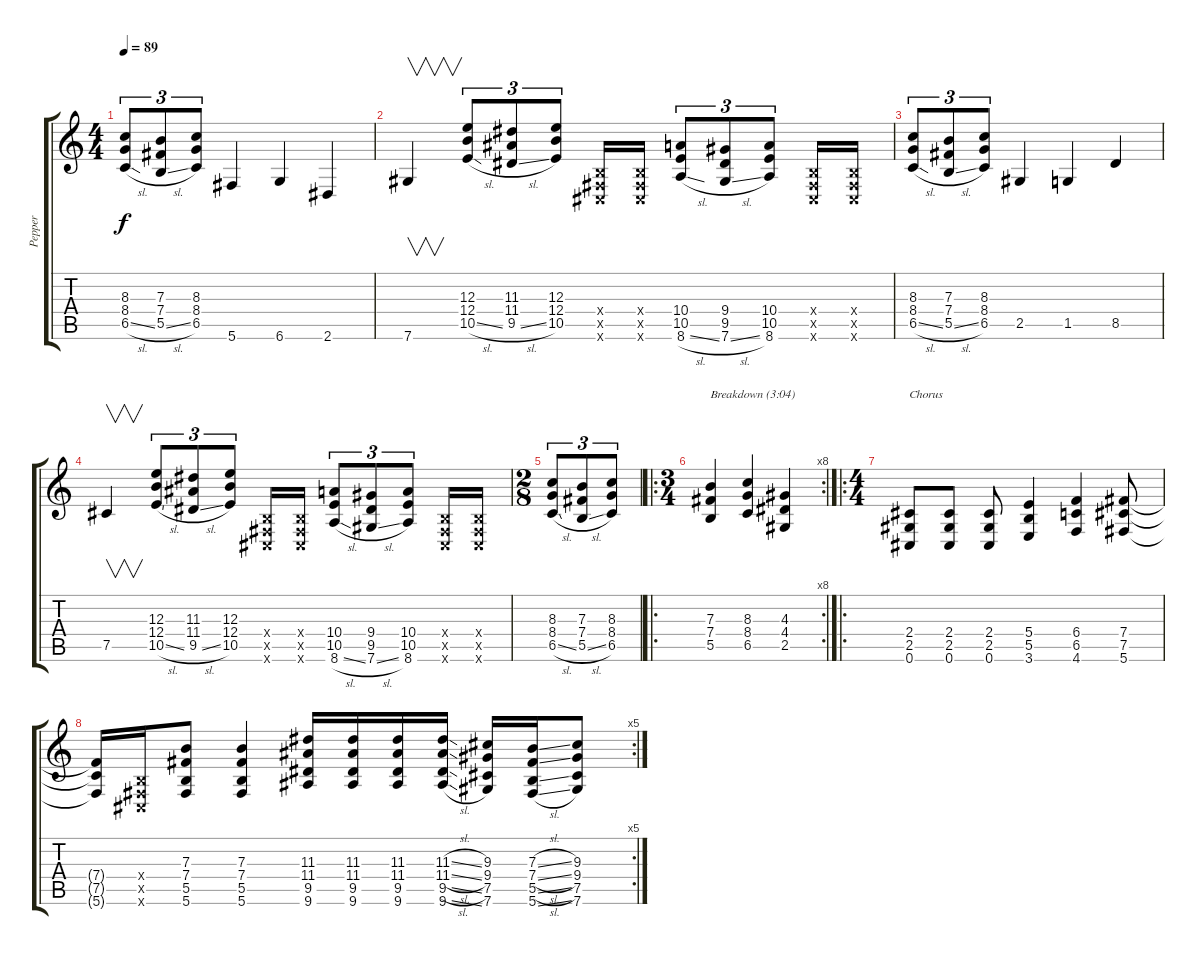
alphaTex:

\track ("Pepper" "Pepper") {instrument distortionguitar}
\staff {score tabs}
\tuning (Db4 Ab3 E3 B2 Gb2 Db2) {hide}
\ts (4 4)
\tempo 89
\clef g2
\ks c
(8.3 8.4 6.5{sl}).8{tu (3 2) dy f} (7.3 7.4 5.5{sl}).8{tu (3 2)} (8.3 8.4 6.5).8{tu (3 2)} 5.6.4 6.6.4 2.6.4 |
7.6.4{v} (12.3 12.4 10.5{sl}).8{tu (3 2)} (11.3 11.4 9.5{sl}).8{tu (3 2)} (12.3 12.4 10.5).8{tu (3 2)} (0.4{x} 0.5{x} 0.6{x}).16 (0.4{x} 0.5{x} 0.6{x}).16 (10.4 10.5 8.6{sl}).8{tu (3 2)} (9.4 9.5 7.6{sl}).8{tu (3 2)} (10.4 10.5 8.6).8{tu (3 2)} (0.4{x} 0.5{x} 0.6{x}).16 (0.4{x} 0.5{x} 0.6{x}).16 |
(8.3 8.4 6.5{sl}).8{tu (3 2)} (7.3 7.4 5.5{sl}).8{tu (3 2)} (8.3 8.4 6.5).8{tu (3 2)} 2.5.4 1.5.4 8.5.4 |
7.5.4{v} (12.3 12.4 10.5{sl}).8{tu (3 2)} (11.3 11.4 9.5{sl}).8{tu (3 2)} (12.3 12.4 10.5).8{tu (3 2)} (0.4{x} 0.5{x} 0.6{x}).16 (0.4{x} 0.5{x} 0.6{x}).16 (10.4 10.5 8.6{sl}).8{tu (3 2)} (9.4 9.5 7.6{sl}).8{tu (3 2)} (10.4 10.5 8.6).8{tu (3 2)} (0.4{x} 0.5{x} 0.6{x}).16 (0.4{x} 0.5{x} 0.6{x}).16 |
\ts (2 8)
(8.3 8.4 6.5{sl}).8{tu (3 2)} (7.3 7.4 5.5{sl}).8{tu (3 2)} (8.3 8.4 6.5).8{tu (3 2)} |
\ro
\rc 8
\ts (3 4)
(7.3 7.4 5.5).4{txt "Breakdown (3:04)"} (8.3 8.4 6.5).4 (4.3 4.4 2.5).4 |
\ro
\ts (4 4)
(2.4 2.5 0.6).8{txt "Chorus"} (2.4 2.5 0.6).8 (2.4 2.5 0.6).8 (5.4 5.5 3.6).4 (6.4 6.5 4.6).4 (7.4 7.5 5.6).8 |
\rc 5
(7.4{t} 7.5{t} 5.6{t}).16 (0.4{x} 0.5{x} 0.6{x}).16 (7.3 7.4 5.5 5.6).8 (7.3 7.4 5.5 5.6).4 (11.3 11.4 9.5 9.6).16 (11.3 11.4 9.5 9.6).16 (11.3 11.4 9.5 9.6).16 (11.3{sl} 11.4{sl} 9.5{sl} 9.6{sl}).16 (9.3 9.4 7.5 7.6).16 (7.3{sl} 7.4{sl} 5.5{sl} 5.6{sl}).16 (9.3 9.4 7.5 7.6).8
